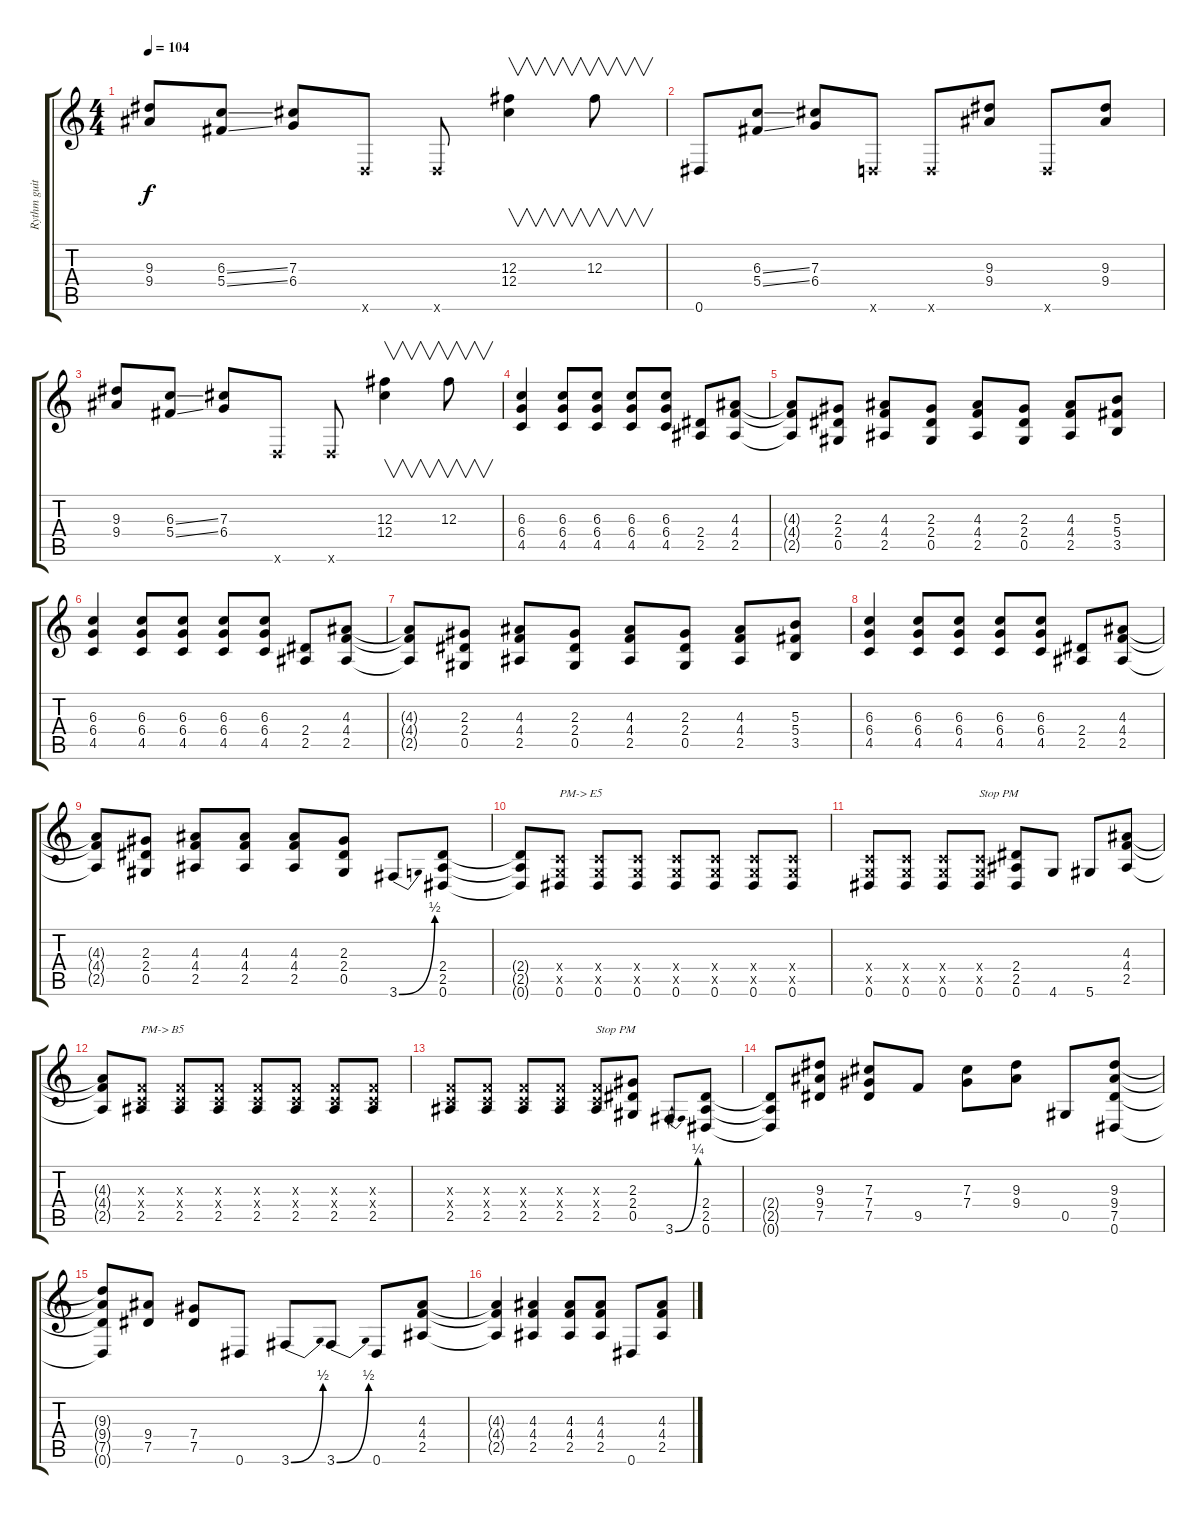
\track ("Rythm guitar 2" "Rythm guit") {instrument overdrivenguitar}
\staff {score tabs}
\tuning (Eb4 Bb3 Gb3 Db3 Ab2 Eb2) {hide}
\ts (4 4)
\tempo 104
\clef g2
\ks c
(9.3 9.4).8{dy f} (6.3{ss} 5.4{ss}).8 (7.3 6.4).8 -1.6{x}.8 -1.6{x}.8 (12.3 12.4).4{v} 12.3.8{v} |
0.6.8 (6.3{ss} 5.4{ss}).8 (7.3 6.4).8 -1.6{x}.8 -1.6{x}.8 (9.3 9.4).8 -1.6{x}.8 (9.3 9.4).8 |
(9.3 9.4).8 (6.3{ss} 5.4{ss}).8 (7.3 6.4).8 -1.6{x}.8 -1.6{x}.8 (12.3 12.4).4{v} 12.3.8{v} |
(6.3 6.4 4.5).4 (6.3 6.4 4.5).8 (6.3 6.4 4.5).8 (6.3 6.4 4.5).8 (6.3 6.4 4.5).8 (2.4 2.5).8 (4.3 4.4 2.5).8 |
(4.3{t} 4.4{t} 2.5{t}).8 (2.3 2.4 0.5).8 (4.3 4.4 2.5).8 (2.3 2.4 0.5).8 (4.3 4.4 2.5).8 (2.3 2.4 0.5).8 (4.3 4.4 2.5).8 (5.3 5.4 3.5).8 |
(6.3 6.4 4.5).4 (6.3 6.4 4.5).8 (6.3 6.4 4.5).8 (6.3 6.4 4.5).8 (6.3 6.4 4.5).8 (2.4 2.5).8 (4.3 4.4 2.5).8 |
(4.3{t} 4.4{t} 2.5{t}).8 (2.3 2.4 0.5).8 (4.3 4.4 2.5).8 (2.3 2.4 0.5).8 (4.3 4.4 2.5).8 (2.3 2.4 0.5).8 (4.3 4.4 2.5).8 (5.3 5.4 3.5).8 |
(6.3 6.4 4.5).4 (6.3 6.4 4.5).8 (6.3 6.4 4.5).8 (6.3 6.4 4.5).8 (6.3 6.4 4.5).8 (2.4 2.5).8 (4.3 4.4 2.5).8 |
(4.3{t} 4.4{t} 2.5{t}).8 (2.3 2.4 0.5).8 (4.3 4.4 2.5).8 (4.3 4.4 2.5).8 (4.3 4.4 2.5).8 (2.3 2.4 0.5).8 3.6{be (bend 0 0 60 2)}.8 (2.4 2.5 0.6).8 |
(2.4{t} 2.5{t} 0.6{t}).8 (-1.4{x} -1.5{x} 0.6).8{txt "PM-> E5"} (-1.4{x} -1.5{x} 0.6).8 (-1.4{x} -1.5{x} 0.6).8 (-1.4{x} -1.5{x} 0.6).8 (-1.4{x} -1.5{x} 0.6).8 (-1.4{x} -1.5{x} 0.6).8 (-1.4{x} -1.5{x} 0.6).8 |
(-1.4{x} -1.5{x} 0.6).8 (-1.4{x} -1.5{x} 0.6).8 (-1.4{x} -1.5{x} 0.6).8 (-1.4{x} -1.5{x} 0.6).8{txt "Stop PM"} (2.4 2.5 0.6).8 4.6.8 5.6.8 (4.3 4.4 2.5).8 |
(4.3{t} 4.4{t} 2.5{t}).8 (-1.3{x} -1.4{x} 2.5).8{txt "PM-> B5"} (-1.3{x} -1.4{x} 2.5).8 (-1.3{x} -1.4{x} 2.5).8 (-1.3{x} -1.4{x} 2.5).8 (-1.3{x} -1.4{x} 2.5).8 (-1.3{x} -1.4{x} 2.5).8 (-1.3{x} -1.4{x} 2.5).8 |
(-1.3{x} -1.4{x} 2.5).8 (-1.3{x} -1.4{x} 2.5).8 (-1.3{x} -1.4{x} 2.5).8 (-1.3{x} -1.4{x} 2.5).8 (-1.3{x} -1.4{x} 2.5).8{txt "Stop PM"} (2.3 2.4 0.5).8 3.6{be (bend 0 0 60 1)}.8 (2.4 2.5 0.6).8 |
(2.4{t} 2.5{t} 0.6{t}).8 (9.3 9.4 7.5).8 (7.3 7.4 7.5).8 9.5.8 (7.3 7.4).8 (9.3 9.4).8 0.5.8 (9.3 9.4 7.5 0.6).8 |
(9.3{t} 9.4{t} 7.5{t} 0.6{t}).8 (9.4 7.5).8 (7.4 7.5).8 0.6.8 3.6{be (bend 0 0 60 2)}.8 3.6{be (bend 0 0 60 2)}.8 0.6.8 (4.3 4.4 2.5).8 |
(4.3{t} 4.4{t} 2.5{t}).4 (4.3 4.4 2.5).4 (4.3 4.4 2.5).8 (4.3 4.4 2.5).8 0.6.8 (4.3 4.4 2.5).8
